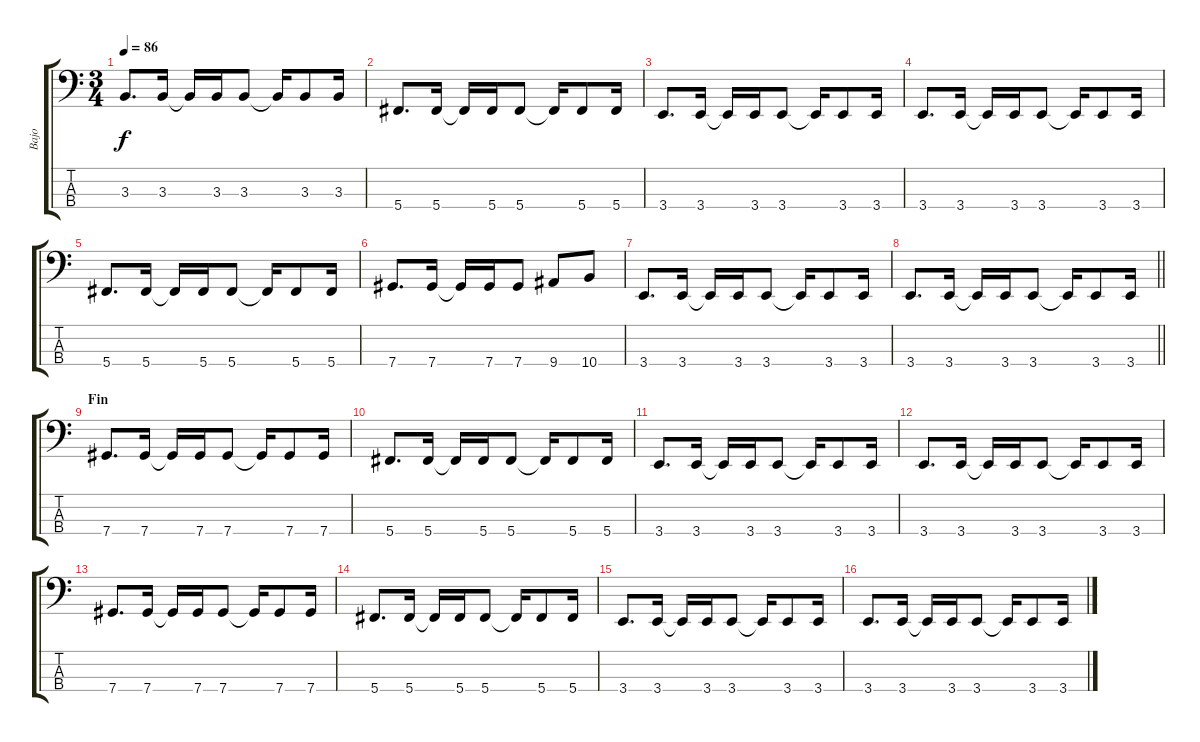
\track ("Bajo" "Bajo") {instrument electricbassfinger}
\staff {score tabs}
\tuning (Gb2 Db2 Ab1 Db1) {hide}
\ts (3 4)
\tempo 86
\clef f4
\ks c
3.3.8{d dy f} 3.3.16 3.3{t}.16 3.3.16 3.3.8 3.3{t}.16 3.3.8 3.3.16 |
5.4.8{d} 5.4.16 5.4{t}.16 5.4.16 5.4.8 5.4{t}.16 5.4.8 5.4.16 |
3.4.8{d} 3.4.16 3.4{t}.16 3.4.16 3.4.8 3.4{t}.16 3.4.8 3.4.16 |
3.4.8{d} 3.4.16 3.4{t}.16 3.4.16 3.4.8 3.4{t}.16 3.4.8 3.4.16 |
5.4.8{d} 5.4.16 5.4{t}.16 5.4.16 5.4.8 5.4{t}.16 5.4.8 5.4.16 |
7.4.8{d} 7.4.16 7.4{t}.16 7.4.16 7.4.8 9.4.8 10.4.8 |
3.4.8{d} 3.4.16 3.4{t}.16 3.4.16 3.4.8 3.4{t}.16 3.4.8 3.4.16 |
\barLineRight lightlight
3.4.8{d} 3.4.16 3.4{t}.16 3.4.16 3.4.8 3.4{t}.16 3.4.8 3.4.16 |
\section ("" "Fin")
7.4.8{d} 7.4.16 7.4{t}.16 7.4.16 7.4.8 7.4{t}.16 7.4.8 7.4.16 |
5.4.8{d} 5.4.16 5.4{t}.16 5.4.16 5.4.8 5.4{t}.16 5.4.8 5.4.16 |
3.4.8{d} 3.4.16 3.4{t}.16 3.4.16 3.4.8 3.4{t}.16 3.4.8 3.4.16 |
3.4.8{d} 3.4.16 3.4{t}.16 3.4.16 3.4.8 3.4{t}.16 3.4.8 3.4.16 |
7.4.8{d} 7.4.16 7.4{t}.16 7.4.16 7.4.8 7.4{t}.16 7.4.8 7.4.16 |
5.4.8{d} 5.4.16 5.4{t}.16 5.4.16 5.4.8 5.4{t}.16 5.4.8 5.4.16 |
3.4.8{d} 3.4.16 3.4{t}.16 3.4.16 3.4.8 3.4{t}.16 3.4.8 3.4.16 |
3.4.8{d} 3.4.16 3.4{t}.16 3.4.16 3.4.8 3.4{t}.16 3.4.8 3.4.16
